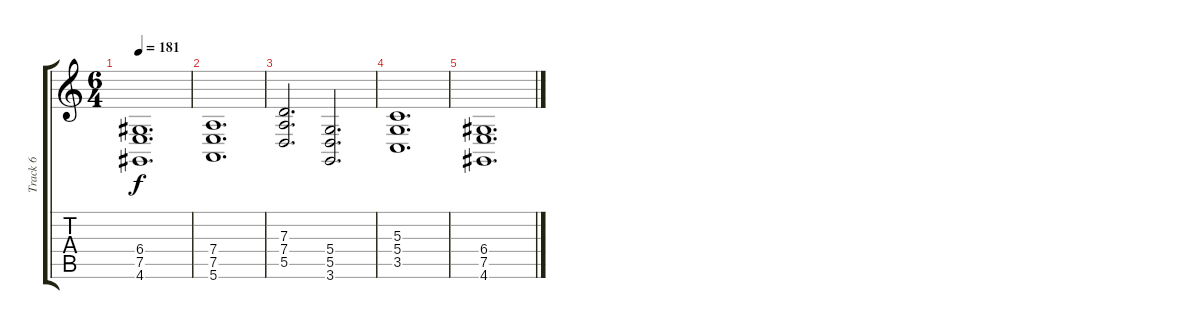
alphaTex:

\track ("Track 6" "Track 6") {instrument pad4choir}
\staff {score tabs}
\tuning (E4 B3 G3 D3 A2 E2) {hide}
\ts (6 4)
\tempo 181
\clef g2
\ks c
(6.4 7.5 4.6).1{d dy f} |
(7.4 7.5 5.6).1{d} |
(7.3 7.4 5.5).2{d} (5.4 5.5 3.6).2{d} |
(5.3 5.4 3.5).1{d} |
(6.4 7.5 4.6).1{d}
